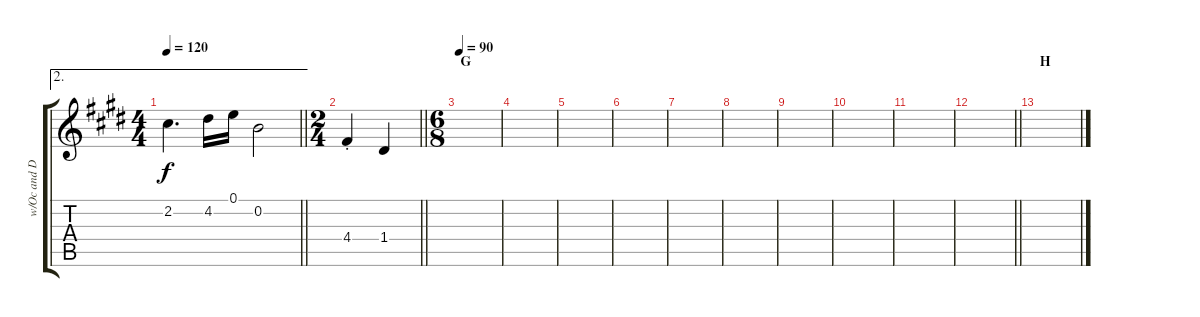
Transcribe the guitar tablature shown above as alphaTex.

\track ("w/Oc and Del" "w/Oc and D") {instrument acousticguitarsteel}
\staff {score tabs}
\tuning (E4 B3 G3 D3 A2 E2) {hide}
\ae 2
\ts (4 4)
\tempo 120
\clef g2
\barLineRight lightlight
\ks e
2.2.4{d dy f} 4.2.16 0.1.16 0.2.2 |
\ts (2 4)
\barLineRight lightlight
4.4{st}.4 1.4.4 |
\ts (6 8)
\section ("" "G")
\tempo 90
|
|
|
|
|
|
|
|
|
\barLineRight lightlight
|
\section ("" "H")
